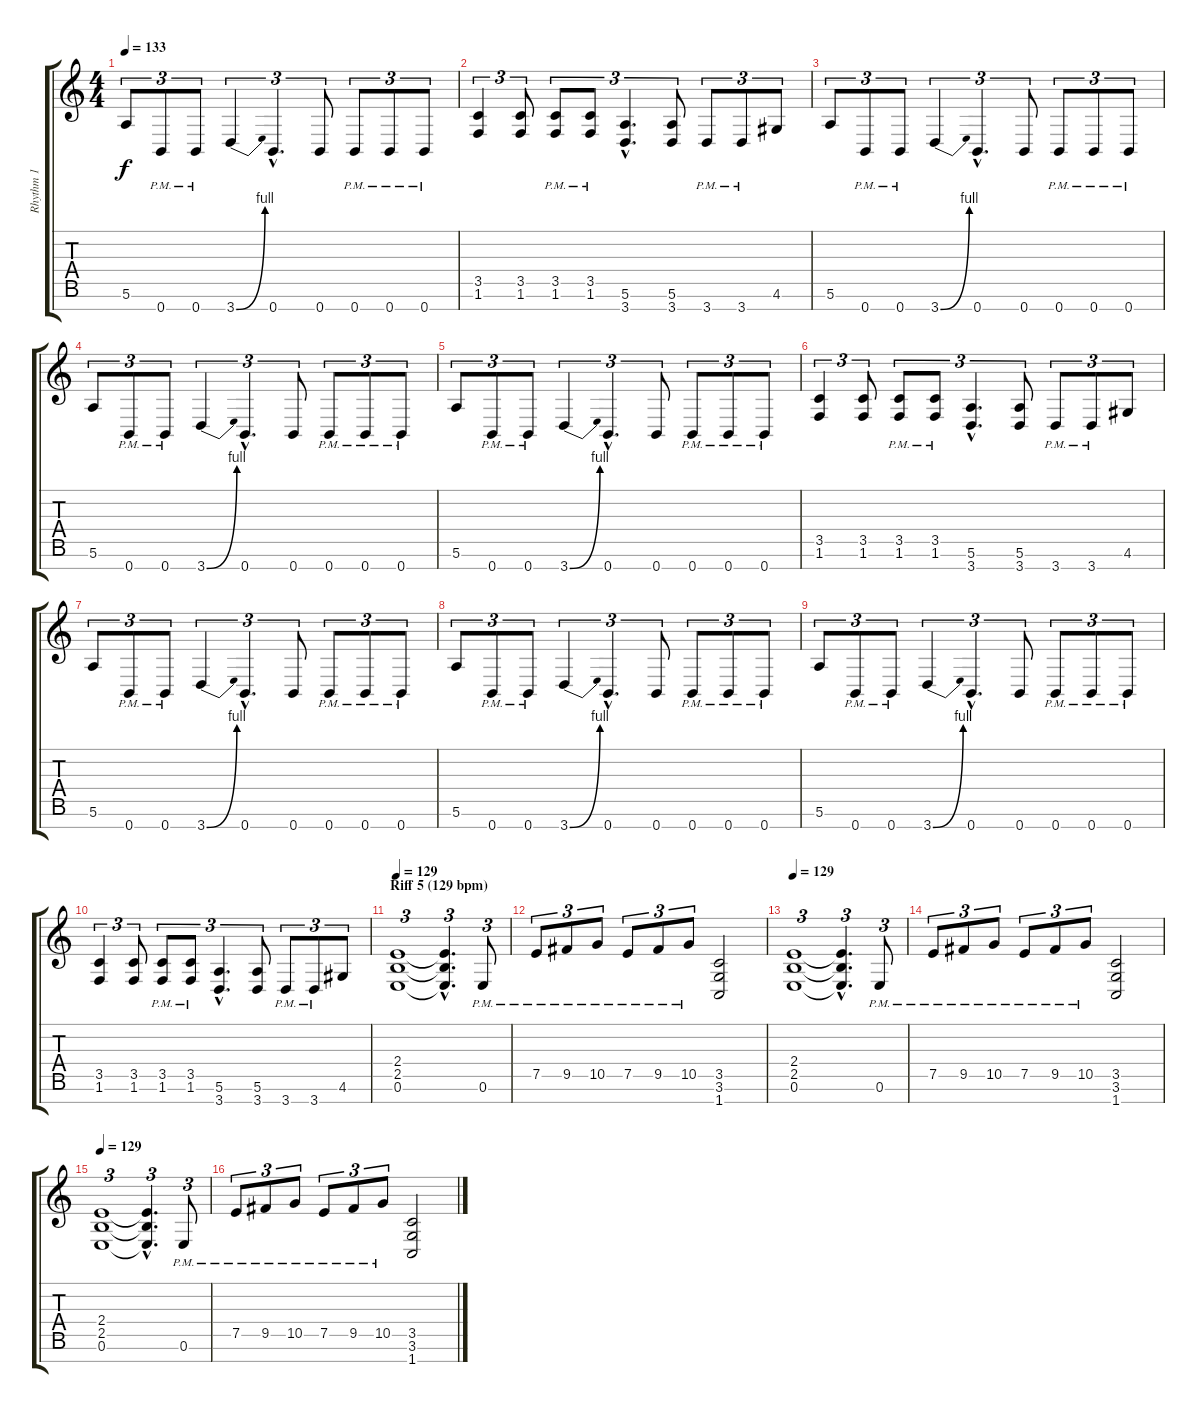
\track ("Rhythm 1" "Rhythm 1") {instrument distortionguitar}
\staff {score tabs}
\tuning (E4 B3 G3 D3 A2 E2 B1) {hide}
\ts (4 4)
\tempo 133
\clef g2
\ks c
5.6.8{tu (3 2) dy f} 0.7{pm}.8{tu (3 2)} 0.7{pm}.8{tu (3 2)} 3.7{be (bend 0 0 60 4)}.4{tu (3 2)} 0.7{hac}.4{d tu (3 2)} 0.7.8{tu (3 2)} 0.7{pm}.8{tu (3 2)} 0.7{pm}.8{tu (3 2)} 0.7{pm}.8{tu (3 2)} |
(3.5 1.6).4{tu (3 2)} (3.5 1.6).8{tu (3 2)} (3.5{pm} 1.6{pm}).8{tu (3 2)} (3.5{pm} 1.6{pm}).8{tu (3 2)} (5.6{hac} 3.7{hac}).4{d tu (3 2)} (5.6 3.7).8{tu (3 2)} 3.7{pm}.8{tu (3 2)} 3.7{pm}.8{tu (3 2)} 4.6.8{tu (3 2)} |
5.6.8{tu (3 2)} 0.7{pm}.8{tu (3 2)} 0.7{pm}.8{tu (3 2)} 3.7{be (bend 0 0 60 4)}.4{tu (3 2)} 0.7{hac}.4{d tu (3 2)} 0.7.8{tu (3 2)} 0.7{pm}.8{tu (3 2)} 0.7{pm}.8{tu (3 2)} 0.7{pm}.8{tu (3 2)} |
5.6.8{tu (3 2)} 0.7{pm}.8{tu (3 2)} 0.7{pm}.8{tu (3 2)} 3.7{be (bend 0 0 60 4)}.4{tu (3 2)} 0.7{hac}.4{d tu (3 2)} 0.7.8{tu (3 2)} 0.7{pm}.8{tu (3 2)} 0.7{pm}.8{tu (3 2)} 0.7{pm}.8{tu (3 2)} |
5.6.8{tu (3 2)} 0.7{pm}.8{tu (3 2)} 0.7{pm}.8{tu (3 2)} 3.7{be (bend 0 0 60 4)}.4{tu (3 2)} 0.7{hac}.4{d tu (3 2)} 0.7.8{tu (3 2)} 0.7{pm}.8{tu (3 2)} 0.7{pm}.8{tu (3 2)} 0.7{pm}.8{tu (3 2)} |
(3.5 1.6).4{tu (3 2)} (3.5 1.6).8{tu (3 2)} (3.5{pm} 1.6{pm}).8{tu (3 2)} (3.5{pm} 1.6{pm}).8{tu (3 2)} (5.6{hac} 3.7{hac}).4{d tu (3 2)} (5.6 3.7).8{tu (3 2)} 3.7{pm}.8{tu (3 2)} 3.7{pm}.8{tu (3 2)} 4.6.8{tu (3 2)} |
5.6.8{tu (3 2)} 0.7{pm}.8{tu (3 2)} 0.7{pm}.8{tu (3 2)} 3.7{be (bend 0 0 60 4)}.4{tu (3 2)} 0.7{hac}.4{d tu (3 2)} 0.7.8{tu (3 2)} 0.7{pm}.8{tu (3 2)} 0.7{pm}.8{tu (3 2)} 0.7{pm}.8{tu (3 2)} |
5.6.8{tu (3 2)} 0.7{pm}.8{tu (3 2)} 0.7{pm}.8{tu (3 2)} 3.7{be (bend 0 0 60 4)}.4{tu (3 2)} 0.7{hac}.4{d tu (3 2)} 0.7.8{tu (3 2)} 0.7{pm}.8{tu (3 2)} 0.7{pm}.8{tu (3 2)} 0.7{pm}.8{tu (3 2)} |
5.6.8{tu (3 2)} 0.7{pm}.8{tu (3 2)} 0.7{pm}.8{tu (3 2)} 3.7{be (bend 0 0 60 4)}.4{tu (3 2)} 0.7{hac}.4{d tu (3 2)} 0.7.8{tu (3 2)} 0.7{pm}.8{tu (3 2)} 0.7{pm}.8{tu (3 2)} 0.7{pm}.8{tu (3 2)} |
(3.5 1.6).4{tu (3 2)} (3.5 1.6).8{tu (3 2)} (3.5{pm} 1.6{pm}).8{tu (3 2)} (3.5{pm} 1.6{pm}).8{tu (3 2)} (5.6{hac} 3.7{hac}).4{d tu (3 2)} (5.6 3.7).8{tu (3 2)} 3.7{pm}.8{tu (3 2)} 3.7{pm}.8{tu (3 2)} 4.6.8{tu (3 2)} |
\section ("" "Riff 5 (129 bpm)")
\tempo 129
(2.4 2.5 0.6).1{tu (3 2)} (2.4{hac t} 2.5{hac t} 0.6{hac t}).4{d tu (3 2)} 0.6{pm}.8{tu (3 2)} |
7.5{pm}.8{tu (3 2)} 9.5{pm}.8{tu (3 2)} 10.5{pm}.8{tu (3 2)} 7.5{pm}.8{tu (3 2)} 9.5{pm}.8{tu (3 2)} 10.5{pm}.8{tu (3 2)} (3.5 3.6 1.7).2 |
\tempo 129
(2.4 2.5 0.6).1{tu (3 2)} (2.4{hac t} 2.5{hac t} 0.6{hac t}).4{d tu (3 2)} 0.6{pm}.8{tu (3 2)} |
7.5{pm}.8{tu (3 2)} 9.5{pm}.8{tu (3 2)} 10.5{pm}.8{tu (3 2)} 7.5{pm}.8{tu (3 2)} 9.5{pm}.8{tu (3 2)} 10.5{pm}.8{tu (3 2)} (3.5 3.6 1.7).2 |
\tempo 129
(2.4 2.5 0.6).1{tu (3 2)} (2.4{hac t} 2.5{hac t} 0.6{hac t}).4{d tu (3 2)} 0.6{pm}.8{tu (3 2)} |
7.5{pm}.8{tu (3 2)} 9.5{pm}.8{tu (3 2)} 10.5{pm}.8{tu (3 2)} 7.5{pm}.8{tu (3 2)} 9.5{pm}.8{tu (3 2)} 10.5{pm}.8{tu (3 2)} (3.5 3.6 1.7).2
